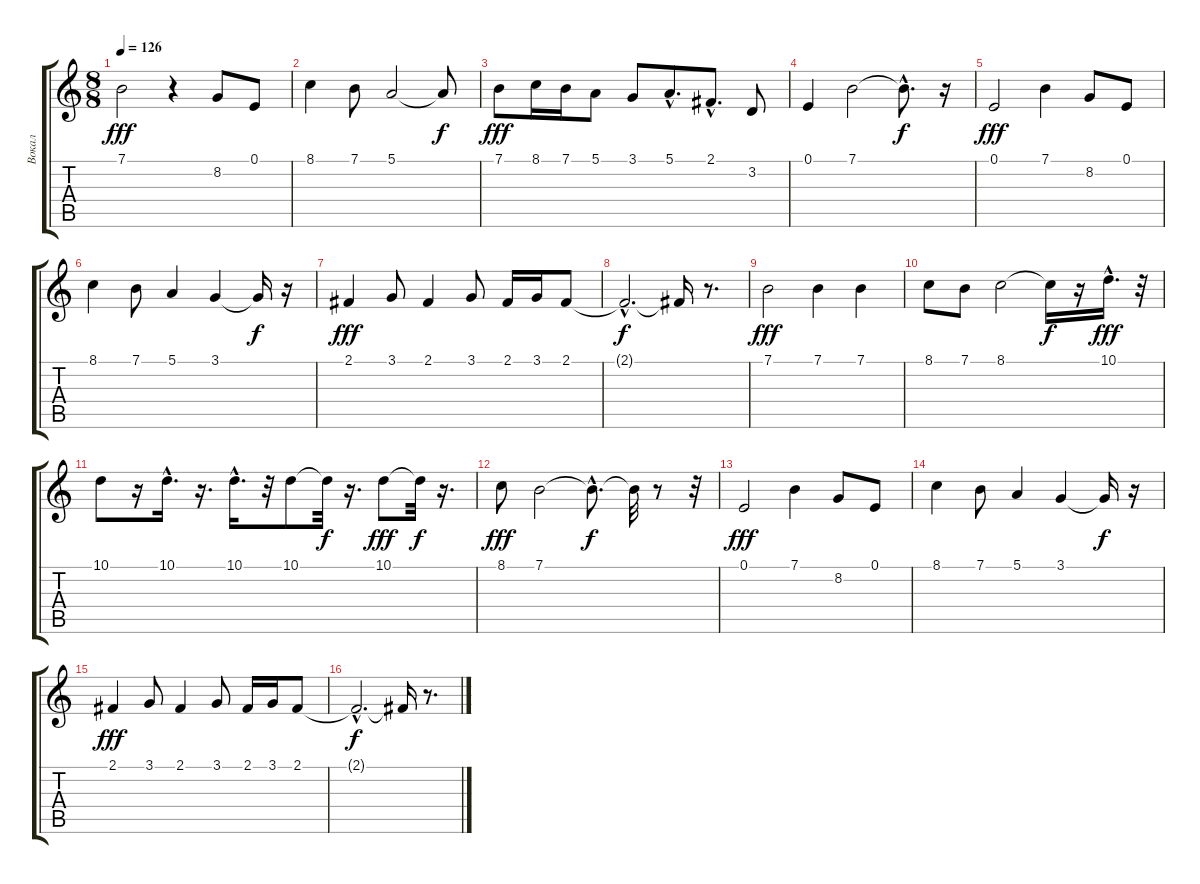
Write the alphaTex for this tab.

\track ("Вокал" "Вокал") {instrument violin}
\staff {score tabs}
\tuning (E4 B3 G3 D3 A2 E2) {hide}
\ts (8 8)
\tempo 126
\clef g2
\ks c
7.1.2{dy fff} r.4 8.2.8 0.1.8 |
8.1.4 7.1.8 5.1.2 5.1{t}.8{dy f} |
7.1.8{dy fff} 8.1.16 7.1.16 5.1.8 3.1.8 5.1{hac}.8{d} 2.1{hac}.8{d} 3.2.8 |
0.1.4 7.1.2 7.1{hac t}.8{d dy f} r.16 |
0.1.2{dy fff} 7.1.4 8.2.8 0.1.8 |
8.1.4 7.1.8 5.1.4 3.1.4 3.1{t}.16{dy f} r.16 |
2.1.4{dy fff} 3.1.8 2.1.4 3.1.8 2.1.16 3.1.16 2.1.8 |
2.1{hac t}.2{d dy f} 2.1{t}.16 r.8{d} |
7.1.2{dy fff} 7.1.4 7.1.4 |
8.1.8 7.1.8 8.1.2 8.1{t}.16{dy f} r.16 10.1{hac}.16{d dy fff} r.32 |
10.1.8 r.16 10.1{hac}.16{d} r.16{d} 10.1{hac}.16{d} r.32 10.1.8 10.1{t}.32{dy f} r.16{d} 10.1.8{dy fff} 10.1{t}.32{dy f} r.16{d} |
8.1.8{dy fff} 7.1.2 7.1{hac t}.8{d dy f} 7.1{t}.32 r.8 r.32 |
0.1.2{dy fff} 7.1.4 8.2.8 0.1.8 |
8.1.4 7.1.8 5.1.4 3.1.4 3.1{t}.16{dy f} r.16 |
2.1.4{dy fff} 3.1.8 2.1.4 3.1.8 2.1.16 3.1.16 2.1.8 |
2.1{hac t}.2{d dy f} 2.1{t}.16 r.8{d}
